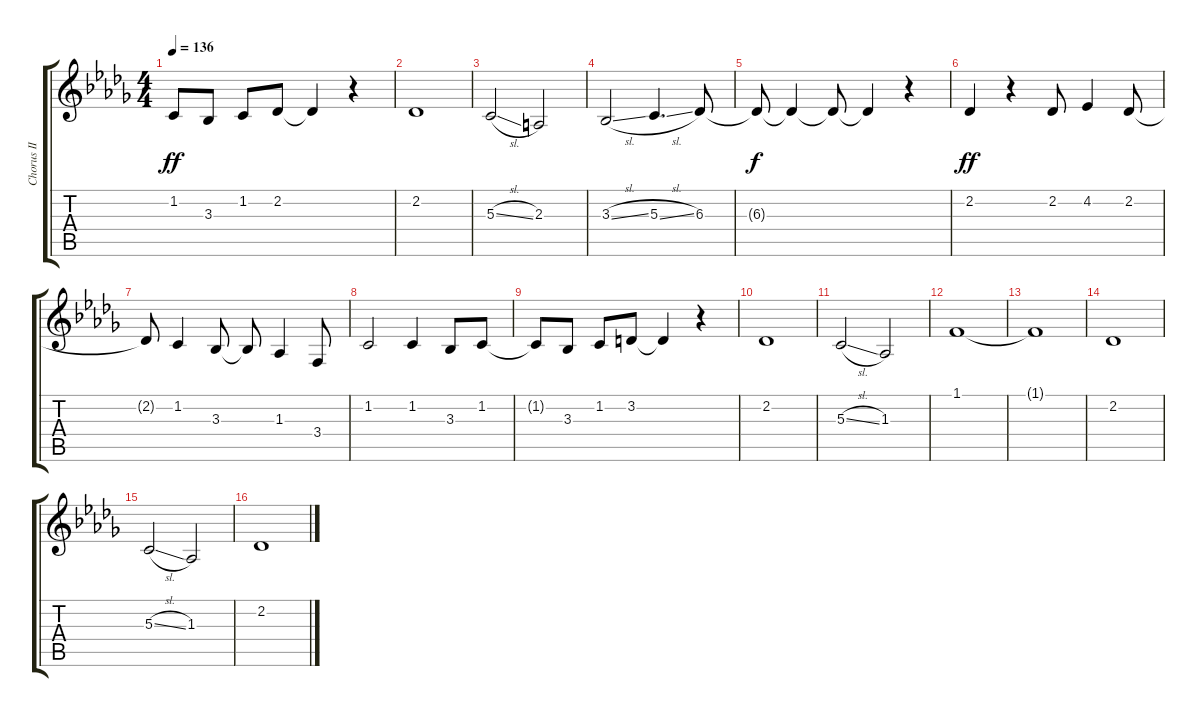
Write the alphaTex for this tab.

\track ("Chorus II" "Chorus II") {instrument voiceoohs}
\staff {score tabs}
\tuning (E4 B3 G3 D3 A2 E2) {hide}
\ts (4 4)
\tempo 136
\clef g2
\ks db
1.2{t}.8{dy ff} 3.3.8 1.2.8 2.2.8 2.2{t}.4 r.4 |
2.2.1 |
5.3{sl}.2 2.3.2 |
3.3{sl}.2 5.3{sl}.4{d} 6.3.8 |
6.3{t}.8{dy f} 6.3{t}.4 6.3{t}.8 6.3{t}.4 r.4 |
2.2.4{dy ff} r.4 2.2.8 4.2.4 2.2.8 |
2.2{t}.8 1.2.4 3.3.8 3.3{t}.8 1.3.4 3.4.8 |
1.2.2 1.2.4 3.3.8 1.2.8 |
1.2{t}.8 3.3.8 1.2.8 3.2.8 3.2{t}.4 r.4 |
2.2.1 |
5.3{sl}.2 1.3.2 |
1.1.1 |
1.1{t}.1 |
2.2.1 |
5.3{sl}.2 1.3.2 |
2.2.1
